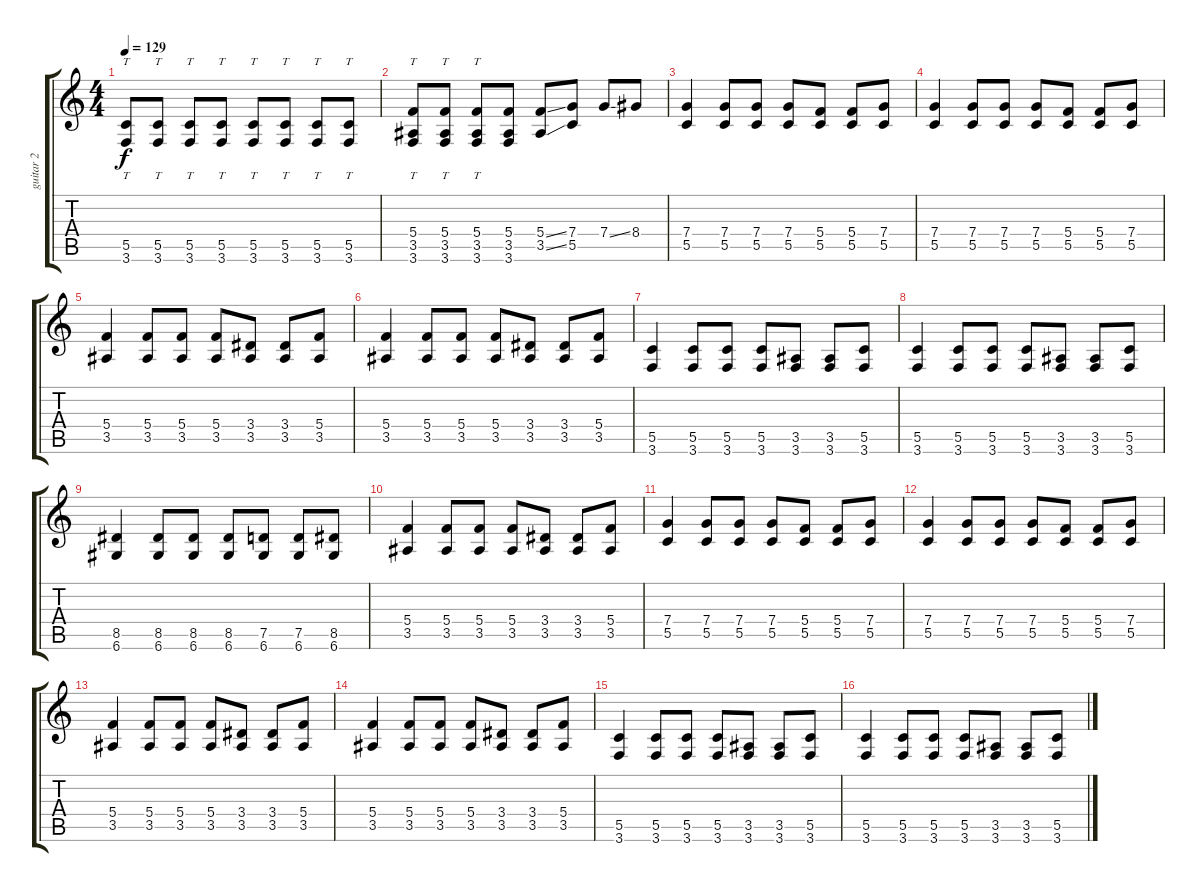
\track ("guitar 2" "guitar 2") {instrument overdrivenguitar}
\staff {score tabs}
\tuning (D4 A3 F3 C3 G2 D2) {hide}
\ts (4 4)
\tempo 129
\clef g2
\ks c
(5.5 3.6).8{tt dy f} (5.5 3.6).8{tt} (5.5 3.6).8{tt} (5.5 3.6).8{tt} (5.5 3.6).8{tt} (5.5 3.6).8{tt} (5.5 3.6).8{tt} (5.5 3.6).8{tt} |
(5.4 3.5 3.6).8{tt} (5.4 3.5 3.6).8{tt} (5.4 3.5 3.6).8{tt} (5.4 3.5 3.6).8 (5.4{ss} 3.5{ss}).8 (7.4 5.5).8 7.4{ss}.8 8.4.8 |
(7.4 5.5).4 (7.4 5.5).8 (7.4 5.5).8 (7.4 5.5).8 (5.4 5.5).8 (5.4 5.5).8 (7.4 5.5).8 |
(7.4 5.5).4 (7.4 5.5).8 (7.4 5.5).8 (7.4 5.5).8 (5.4 5.5).8 (5.4 5.5).8 (7.4 5.5).8 |
(5.4 3.5).4 (5.4 3.5).8 (5.4 3.5).8 (5.4 3.5).8 (3.4 3.5).8 (3.4 3.5).8 (5.4 3.5).8 |
(5.4 3.5).4 (5.4 3.5).8 (5.4 3.5).8 (5.4 3.5).8 (3.4 3.5).8 (3.4 3.5).8 (5.4 3.5).8 |
(5.5 3.6).4 (5.5 3.6).8 (5.5 3.6).8 (5.5 3.6).8 (3.5 3.6).8 (3.5 3.6).8 (5.5 3.6).8 |
(5.5 3.6).4 (5.5 3.6).8 (5.5 3.6).8 (5.5 3.6).8 (3.5 3.6).8 (3.5 3.6).8 (5.5 3.6).8 |
(8.5 6.6).4 (8.5 6.6).8 (8.5 6.6).8 (8.5 6.6).8 (7.5 6.6).8 (7.5 6.6).8 (8.5 6.6).8 |
(5.4 3.5).4 (5.4 3.5).8 (5.4 3.5).8 (5.4 3.5).8 (3.4 3.5).8 (3.4 3.5).8 (5.4 3.5).8 |
(7.4 5.5).4 (7.4 5.5).8 (7.4 5.5).8 (7.4 5.5).8 (5.4 5.5).8 (5.4 5.5).8 (7.4 5.5).8 |
(7.4 5.5).4 (7.4 5.5).8 (7.4 5.5).8 (7.4 5.5).8 (5.4 5.5).8 (5.4 5.5).8 (7.4 5.5).8 |
(5.4 3.5).4 (5.4 3.5).8 (5.4 3.5).8 (5.4 3.5).8 (3.4 3.5).8 (3.4 3.5).8 (5.4 3.5).8 |
(5.4 3.5).4 (5.4 3.5).8 (5.4 3.5).8 (5.4 3.5).8 (3.4 3.5).8 (3.4 3.5).8 (5.4 3.5).8 |
(5.5 3.6).4 (5.5 3.6).8 (5.5 3.6).8 (5.5 3.6).8 (3.5 3.6).8 (3.5 3.6).8 (5.5 3.6).8 |
(5.5 3.6).4 (5.5 3.6).8 (5.5 3.6).8 (5.5 3.6).8 (3.5 3.6).8 (3.5 3.6).8 (5.5 3.6).8
